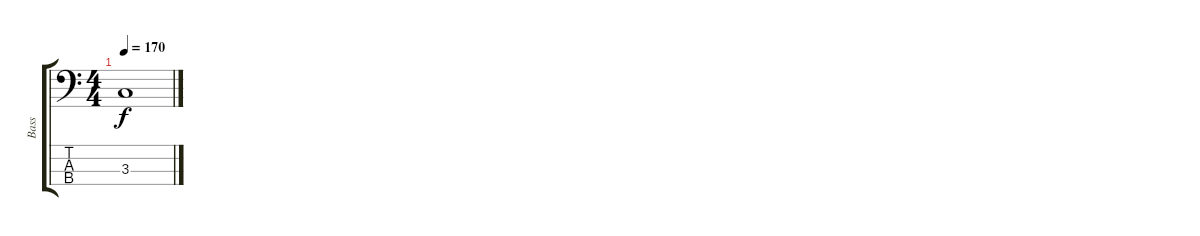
\track ("Bass" "Bass") {instrument electricbasspick}
\staff {score tabs}
\tuning (G2 D2 A1 E1) {hide}
\ts (4 4)
\tempo 170
\clef f4
\ks c
3.3{t}.1{dy f}
